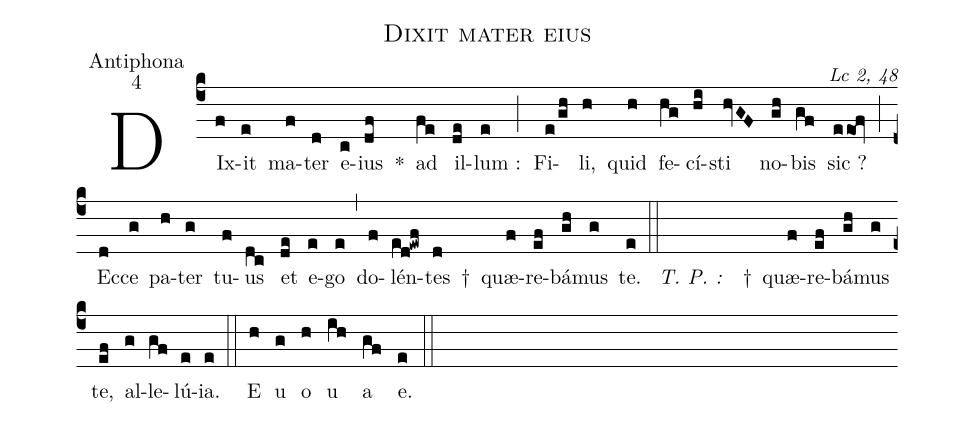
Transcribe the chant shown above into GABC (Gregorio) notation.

name:Dixit mater eius;
office-part:Antiphona;
mode:4;
commentary:Lc 2, 48;
%%
(c4) DIx(f)it(e) ma(f)ter(d) e(c)ius(df) *() ad(fe) il(de)lum :(e) (;) Fi(e/gh)li,(h) quid(h) fe(hg)cí(hi)sti(hvGF) no(gh)bis(gf) sic ?(eeo@fv) (;) Ec(d)ce(g) pa(h)ter(g) tu(f)us(dc) et(de) e(e)go(e) (,) do(f)lén(ed!ewf)tes(d) †(/) quæ(f)re(ef)bá(gh)mus(g) te.(e) (::) (/)<i>T. P. :</i>() †() quæ(f)re(ef)bá(gh)mus(g) te,(ef) al(g)le(gf)lú(e)ia.(e) (::) E(h/) u(g/) o(h/) u(ih/) a(gf/) e.(e/) (::)
